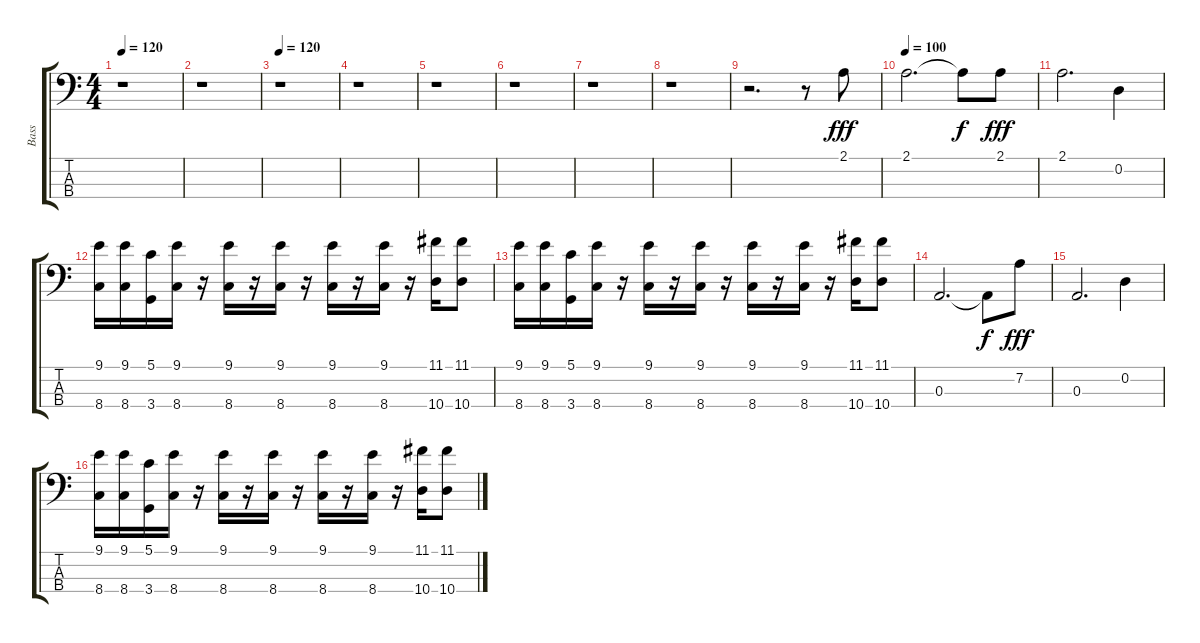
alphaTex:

\track ("Bass" "Bass") {instrument electricbassfinger}
\staff {score tabs}
\tuning (G2 D2 A1 E1) {hide}
\ts (4 4)
\tempo 120
\clef f4
\ks c
r.1{dy fff} |
r.1 |
\tempo 120
r.1 |
r.1 |
r.1 |
r.1 |
r.1 |
r.1 |
r.2{d} r.8 2.1.8 |
\tempo 100
2.1.2{d} 2.1{t}.8{dy f} 2.1.8{dy fff} |
2.1.2{d} 0.2.4 |
(9.1 8.4).16 (9.1 8.4).16 (5.1 3.4).16 (9.1 8.4).16 r.16 (9.1 8.4).16 r.16 (9.1 8.4).16 r.16 (9.1 8.4).16 r.16 (9.1 8.4).16 r.16 (11.1 10.4).16 (11.1 10.4).8 |
(9.1 8.4).16 (9.1 8.4).16 (5.1 3.4).16 (9.1 8.4).16 r.16 (9.1 8.4).16 r.16 (9.1 8.4).16 r.16 (9.1 8.4).16 r.16 (9.1 8.4).16 r.16 (11.1 10.4).16 (11.1 10.4).8 |
0.3.2{d} 0.3{t}.8{dy f} 7.2.8{dy fff} |
0.3.2{d} 0.2.4 |
(9.1 8.4).16 (9.1 8.4).16 (5.1 3.4).16 (9.1 8.4).16 r.16 (9.1 8.4).16 r.16 (9.1 8.4).16 r.16 (9.1 8.4).16 r.16 (9.1 8.4).16 r.16 (11.1 10.4).16 (11.1 10.4).8
